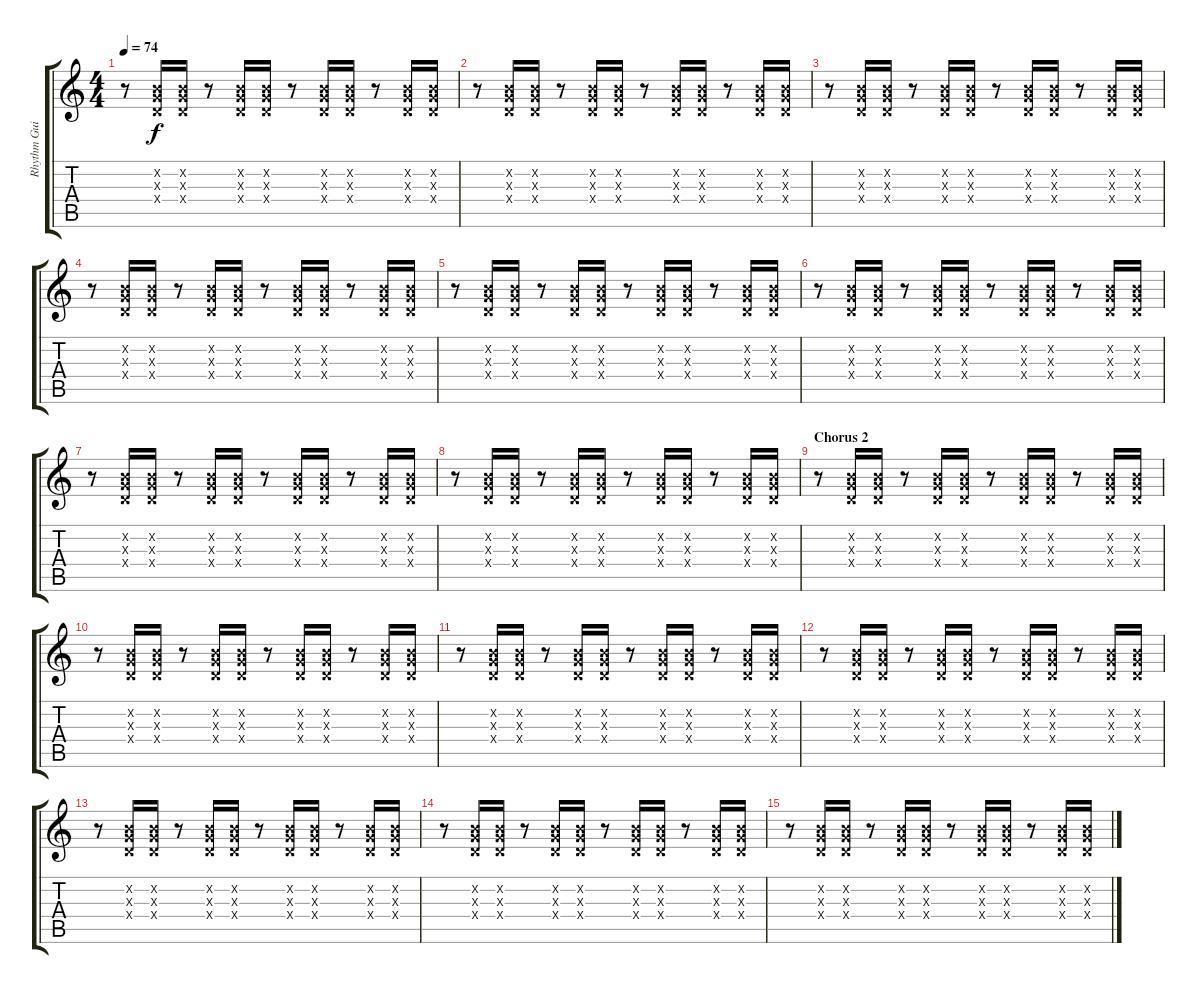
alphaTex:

\track ("Rhythm Guitar" "Rhythm Gui") {instrument overdrivenguitar}
\staff {score tabs}
\tuning (E4 B3 G3 D3 A2 E2) {hide}
\ts (4 4)
\tempo 74
\clef g2
\ks c
r.8{dy f} (0.2{x} 0.3{x} 0.4{x}).16 (0.2{x} 0.3{x} 0.4{x}).16 r.8 (0.2{x} 0.3{x} 0.4{x}).16 (0.2{x} 0.3{x} 0.4{x}).16 r.8 (0.2{x} 0.3{x} 0.4{x}).16 (0.2{x} 0.3{x} 0.4{x}).16 r.8 (0.2{x} 0.3{x} 0.4{x}).16 (0.2{x} 0.3{x} 0.4{x}).16 |
r.8 (0.2{x} 0.3{x} 0.4{x}).16 (0.2{x} 0.3{x} 0.4{x}).16 r.8 (0.2{x} 0.3{x} 0.4{x}).16 (0.2{x} 0.3{x} 0.4{x}).16 r.8 (0.2{x} 0.3{x} 0.4{x}).16 (0.2{x} 0.3{x} 0.4{x}).16 r.8 (0.2{x} 0.3{x} 0.4{x}).16 (0.2{x} 0.3{x} 0.4{x}).16 |
r.8 (0.2{x} 0.3{x} 0.4{x}).16 (0.2{x} 0.3{x} 0.4{x}).16 r.8 (0.2{x} 0.3{x} 0.4{x}).16 (0.2{x} 0.3{x} 0.4{x}).16 r.8 (0.2{x} 0.3{x} 0.4{x}).16 (0.2{x} 0.3{x} 0.4{x}).16 r.8 (0.2{x} 0.3{x} 0.4{x}).16 (0.2{x} 0.3{x} 0.4{x}).16 |
r.8 (0.2{x} 0.3{x} 0.4{x}).16 (0.2{x} 0.3{x} 0.4{x}).16 r.8 (0.2{x} 0.3{x} 0.4{x}).16 (0.2{x} 0.3{x} 0.4{x}).16 r.8 (0.2{x} 0.3{x} 0.4{x}).16 (0.2{x} 0.3{x} 0.4{x}).16 r.8 (0.2{x} 0.3{x} 0.4{x}).16 (0.2{x} 0.3{x} 0.4{x}).16 |
r.8 (0.2{x} 0.3{x} 0.4{x}).16 (0.2{x} 0.3{x} 0.4{x}).16 r.8 (0.2{x} 0.3{x} 0.4{x}).16 (0.2{x} 0.3{x} 0.4{x}).16 r.8 (0.2{x} 0.3{x} 0.4{x}).16 (0.2{x} 0.3{x} 0.4{x}).16 r.8 (0.2{x} 0.3{x} 0.4{x}).16 (0.2{x} 0.3{x} 0.4{x}).16 |
r.8 (0.2{x} 0.3{x} 0.4{x}).16 (0.2{x} 0.3{x} 0.4{x}).16 r.8 (0.2{x} 0.3{x} 0.4{x}).16 (0.2{x} 0.3{x} 0.4{x}).16 r.8 (0.2{x} 0.3{x} 0.4{x}).16 (0.2{x} 0.3{x} 0.4{x}).16 r.8 (0.2{x} 0.3{x} 0.4{x}).16 (0.2{x} 0.3{x} 0.4{x}).16 |
r.8 (0.2{x} 0.3{x} 0.4{x}).16 (0.2{x} 0.3{x} 0.4{x}).16 r.8 (0.2{x} 0.3{x} 0.4{x}).16 (0.2{x} 0.3{x} 0.4{x}).16 r.8 (0.2{x} 0.3{x} 0.4{x}).16 (0.2{x} 0.3{x} 0.4{x}).16 r.8 (0.2{x} 0.3{x} 0.4{x}).16 (0.2{x} 0.3{x} 0.4{x}).16 |
r.8 (0.2{x} 0.3{x} 0.4{x}).16 (0.2{x} 0.3{x} 0.4{x}).16 r.8 (0.2{x} 0.3{x} 0.4{x}).16 (0.2{x} 0.3{x} 0.4{x}).16 r.8 (0.2{x} 0.3{x} 0.4{x}).16 (0.2{x} 0.3{x} 0.4{x}).16 r.8 (0.2{x} 0.3{x} 0.4{x}).16 (0.2{x} 0.3{x} 0.4{x}).16 |
\section ("" "Chorus 2")
r.8 (0.2{x} 0.3{x} 0.4{x}).16 (0.2{x} 0.3{x} 0.4{x}).16 r.8 (0.2{x} 0.3{x} 0.4{x}).16 (0.2{x} 0.3{x} 0.4{x}).16 r.8 (0.2{x} 0.3{x} 0.4{x}).16 (0.2{x} 0.3{x} 0.4{x}).16 r.8 (0.2{x} 0.3{x} 0.4{x}).16 (0.2{x} 0.3{x} 0.4{x}).16 |
r.8 (0.2{x} 0.3{x} 0.4{x}).16 (0.2{x} 0.3{x} 0.4{x}).16 r.8 (0.2{x} 0.3{x} 0.4{x}).16 (0.2{x} 0.3{x} 0.4{x}).16 r.8 (0.2{x} 0.3{x} 0.4{x}).16 (0.2{x} 0.3{x} 0.4{x}).16 r.8 (0.2{x} 0.3{x} 0.4{x}).16 (0.2{x} 0.3{x} 0.4{x}).16 |
r.8 (0.2{x} 0.3{x} 0.4{x}).16 (0.2{x} 0.3{x} 0.4{x}).16 r.8 (0.2{x} 0.3{x} 0.4{x}).16 (0.2{x} 0.3{x} 0.4{x}).16 r.8 (0.2{x} 0.3{x} 0.4{x}).16 (0.2{x} 0.3{x} 0.4{x}).16 r.8 (0.2{x} 0.3{x} 0.4{x}).16 (0.2{x} 0.3{x} 0.4{x}).16 |
r.8 (0.2{x} 0.3{x} 0.4{x}).16 (0.2{x} 0.3{x} 0.4{x}).16 r.8 (0.2{x} 0.3{x} 0.4{x}).16 (0.2{x} 0.3{x} 0.4{x}).16 r.8 (0.2{x} 0.3{x} 0.4{x}).16 (0.2{x} 0.3{x} 0.4{x}).16 r.8 (0.2{x} 0.3{x} 0.4{x}).16 (0.2{x} 0.3{x} 0.4{x}).16 |
r.8 (0.2{x} 0.3{x} 0.4{x}).16 (0.2{x} 0.3{x} 0.4{x}).16 r.8 (0.2{x} 0.3{x} 0.4{x}).16 (0.2{x} 0.3{x} 0.4{x}).16 r.8 (0.2{x} 0.3{x} 0.4{x}).16 (0.2{x} 0.3{x} 0.4{x}).16 r.8 (0.2{x} 0.3{x} 0.4{x}).16 (0.2{x} 0.3{x} 0.4{x}).16 |
r.8 (0.2{x} 0.3{x} 0.4{x}).16 (0.2{x} 0.3{x} 0.4{x}).16 r.8 (0.2{x} 0.3{x} 0.4{x}).16 (0.2{x} 0.3{x} 0.4{x}).16 r.8 (0.2{x} 0.3{x} 0.4{x}).16 (0.2{x} 0.3{x} 0.4{x}).16 r.8 (0.2{x} 0.3{x} 0.4{x}).16 (0.2{x} 0.3{x} 0.4{x}).16 |
r.8 (0.2{x} 0.3{x} 0.4{x}).16 (0.2{x} 0.3{x} 0.4{x}).16 r.8 (0.2{x} 0.3{x} 0.4{x}).16 (0.2{x} 0.3{x} 0.4{x}).16 r.8 (0.2{x} 0.3{x} 0.4{x}).16 (0.2{x} 0.3{x} 0.4{x}).16 r.8 (0.2{x} 0.3{x} 0.4{x}).16 (0.2{x} 0.3{x} 0.4{x}).16
